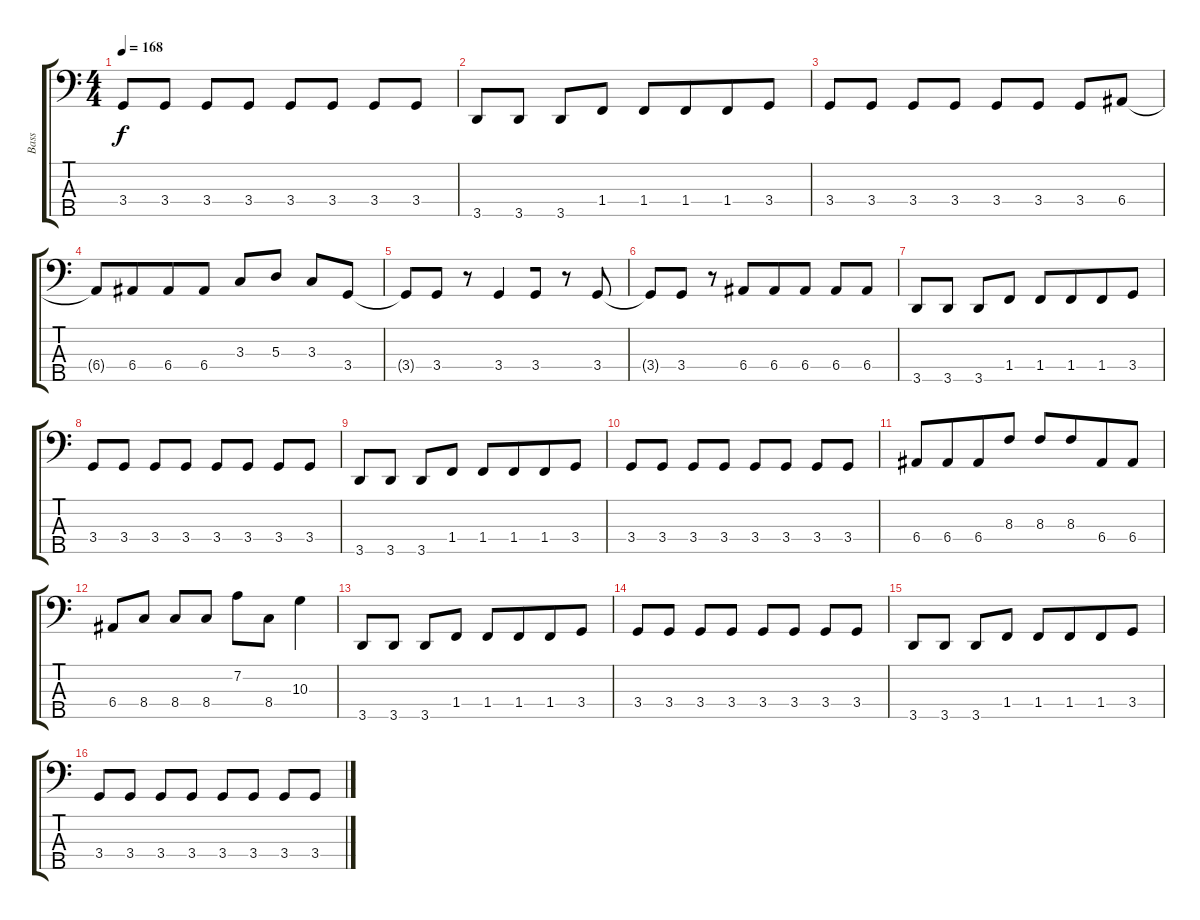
\track ("Bass" "Bass") {instrument electricbassfinger}
\staff {score tabs}
\tuning (G2 D2 A1 E1 B0) {hide}
\ts (4 4)
\tempo 168
\clef f4
\ks c
3.4.8{dy f} 3.4.8 3.4.8 3.4.8 3.4.8 3.4.8 3.4.8 3.4.8 |
3.5.8 3.5.8 3.5.8{beam merge} 1.4.8 1.4.8 1.4.8{beam merge} 1.4.8{beam merge} 3.4.8 |
3.4.8 3.4.8 3.4.8 3.4.8 3.4.8 3.4.8 3.4.8 6.4.8 |
6.4{t}.8{beam merge} 6.4.8{beam merge} 6.4.8{beam merge} 6.4.8 3.3.8 5.3.8 3.3.8 3.4.8 |
3.4{t}.8 3.4.8 r.8 3.4.4{beam merge} 3.4.8 r.8{beam merge} 3.4.8 |
3.4{t}.8 3.4.8 r.8 6.4.8{beam merge} 6.4.8{beam merge} 6.4.8 6.4.8 6.4.8 |
3.5.8 3.5.8 3.5.8{beam merge} 1.4.8 1.4.8 1.4.8{beam merge} 1.4.8{beam merge} 3.4.8 |
3.4.8 3.4.8 3.4.8 3.4.8 3.4.8 3.4.8 3.4.8 3.4.8 |
3.5.8 3.5.8 3.5.8{beam merge} 1.4.8 1.4.8 1.4.8{beam merge} 1.4.8{beam merge} 3.4.8 |
3.4.8 3.4.8 3.4.8 3.4.8 3.4.8 3.4.8 3.4.8 3.4.8 |
6.4.8{beam merge} 6.4.8{beam merge} 6.4.8 8.3.8 8.3.8 8.3.8{beam merge} 6.4.8{beam merge} 6.4.8 |
6.4.8 8.4.8 8.4.8 8.4.8 7.2.8 8.4.8{beam merge} 10.3.4 |
3.5.8 3.5.8 3.5.8{beam merge} 1.4.8 1.4.8 1.4.8{beam merge} 1.4.8{beam merge} 3.4.8 |
3.4.8 3.4.8 3.4.8 3.4.8 3.4.8 3.4.8 3.4.8 3.4.8 |
3.5.8 3.5.8 3.5.8{beam merge} 1.4.8 1.4.8 1.4.8{beam merge} 1.4.8{beam merge} 3.4.8 |
3.4.8 3.4.8 3.4.8 3.4.8 3.4.8 3.4.8 3.4.8 3.4.8
